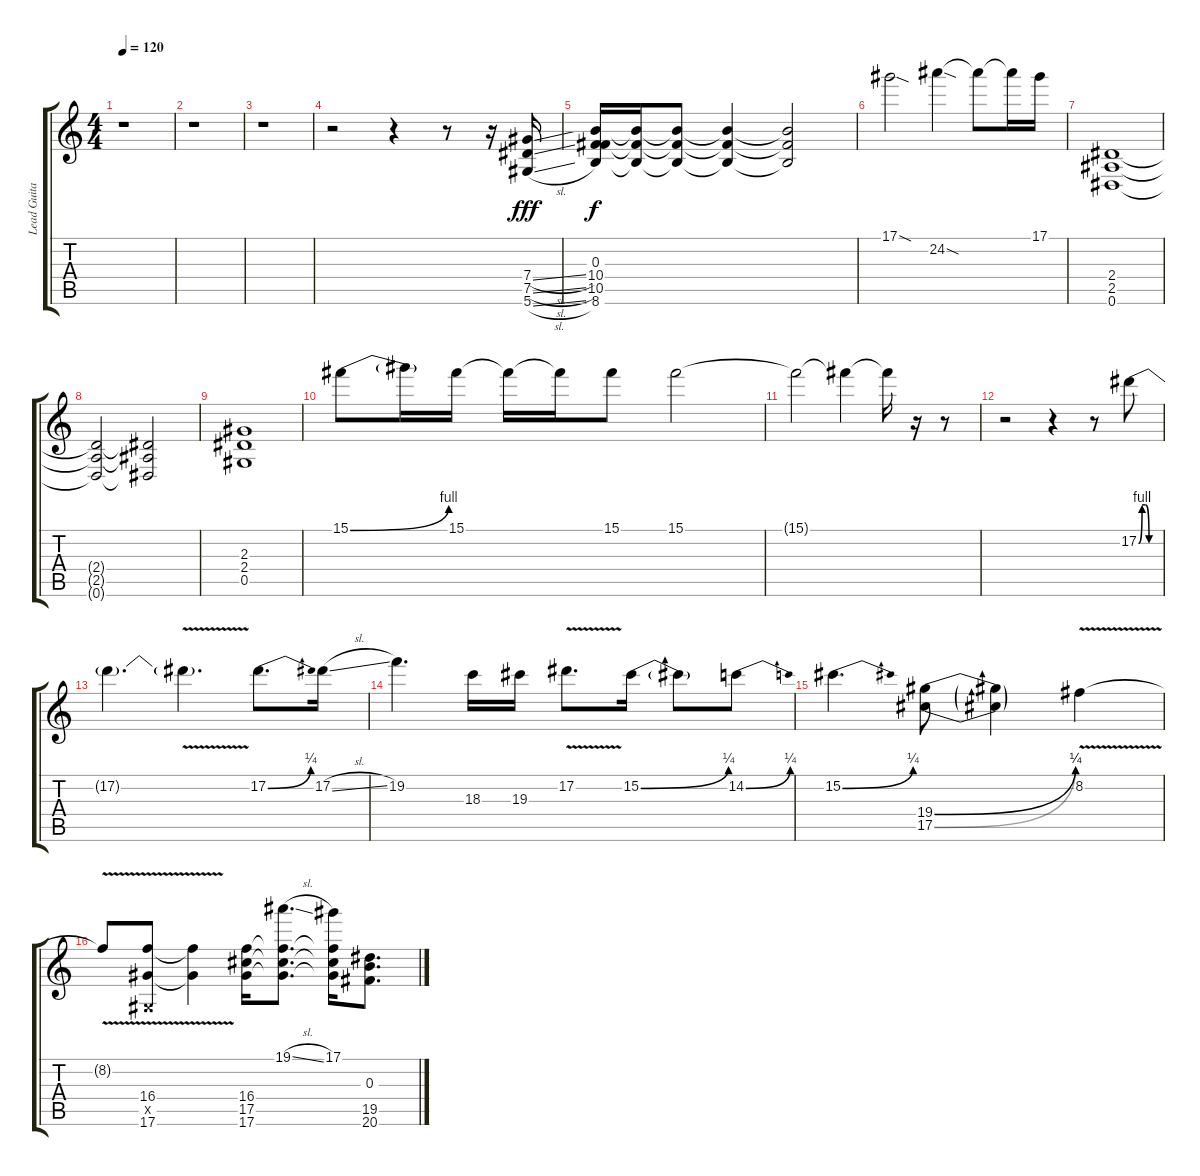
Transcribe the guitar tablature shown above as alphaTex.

\track ("Lead Guitar" "Lead Guita") {instrument distortionguitar}
\staff {score tabs}
\tuning (Eb4 Bb3 Gb3 Db3 Ab2 Eb2) {hide}
\ts (4 4)
\tempo 120
\clef g2
\ks c
r.1{dy f} |
r.1 |
r.1 |
r.2 r.4 r.8 r.16 (7.4{sl} 7.5{sl} 5.6{sl}).16{dy fff instrument overdrivenguitar} |
(0.3 10.4 10.5 8.6).16{dy f} (10.4{t} 10.5{t} 8.6{t}).16 (10.4{t} 10.5{t} 8.6{t}).8 (10.4{t} 10.5{t} 8.6{t}).4 (10.4{t} 10.5{t} 8.6{t}).2 |
17.1{sod}.2 24.2{sod}.4 24.2{t}.8 24.2{t}.16 17.1.16 |
(2.4 2.5 0.6).1{volume 16 instrument distortionguitar} |
(2.4{t} 2.5{t} 0.6{t}).2 (2.4{t} 2.5{t} 0.6{t}).2 |
(2.3 2.4 0.5).1 |
15.1{be (bend 0 0 60 4)}.8{volume 15} 15.1{t}.16 15.1.16 15.1{t}.16 15.1{t}.16 15.1.8 15.1.2 |
15.1{t}.2 15.1{t}.4 15.1{t}.16 r.16 r.8 |
r.2{volume 16 balance 8 instrument distortionguitar} r.4 r.8 17.2{be (custom 0 0 10 4 20 4 30 0 60 0)}.8 |
17.2{t}.4{d} 17.2{v t}.4{d} 17.2{be (bend 0 0 60 1)}.8{d} 17.2{sl}.16 |
19.2.4{d} 18.3.16 19.3.16 17.2{v}.8{d} 15.2{be (bend 0 0 60 1)}.16 15.2{t}.8 14.2{be (bend 0 0 60 1)}.8 |
15.2{be (bend 0 0 60 1)}.4{d} (19.4{be (bend 0 0 60 1)} 17.5{be (bend 0 0 60 1)}).8 (19.4{t} 17.5{t}).4 8.2{v}.4 |
8.2{t}.8 (16.4{v} 0.5{x} 17.6{v}).8 (16.4{t} 17.6{t}).4 (16.4 17.5 17.6).16 (19.1{sl} 16.4{t} 17.5{t} 17.6{t}).8{d} (17.1 16.4{t} 17.5{t} 17.6{t}).16 (0.3 19.5 20.6).8{d}
